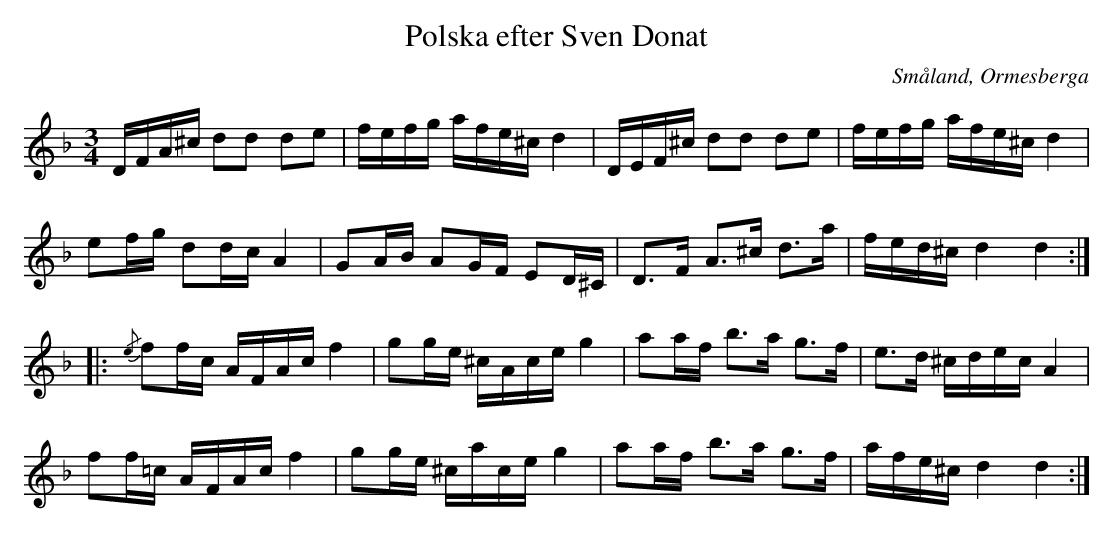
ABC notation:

X:1
T:Polska efter Sven Donat
L:1/16
M:3/4
O:Småland, Ormesberga
K:Dm
DFA^c d2d2 d2e2 | fefg afe^c d4 | DEF^c d2d2 d2e2 | fefg afe^c d4 |
e2fg d2dc A4 | G2AB A2GF E2D^C | D2>F2 A2>^c2 d2>a2 | fed^c d4 d4 ::
{/e}f2fc AFAc f4 | g2ge ^cAce g4 | a2af b2>a2 g2>f2 | e2>d2 ^cdec A4 |
f2f=c AFAc f4 | g2ge ^cace g4 | a2af b2>a2 g2>f2 | afe^c d4 d4 :|
